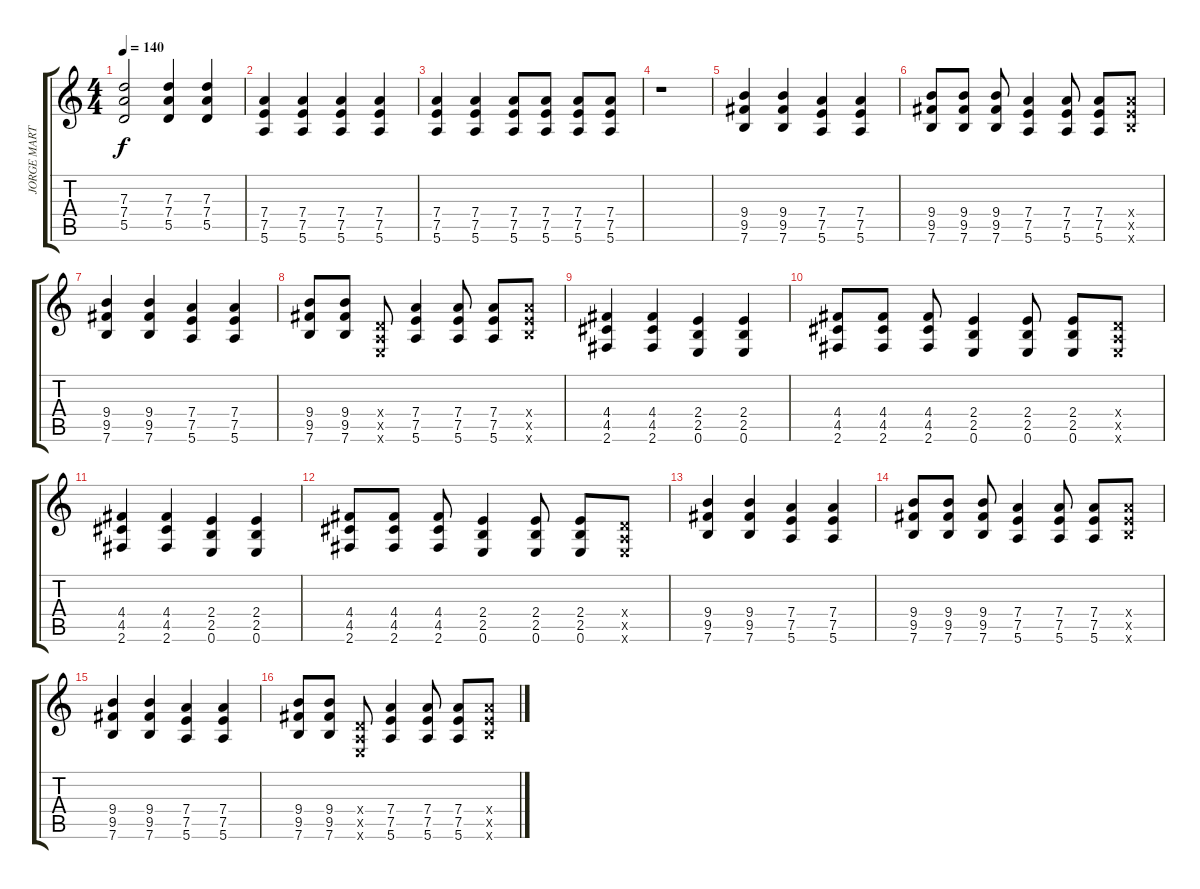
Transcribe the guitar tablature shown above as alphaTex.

\track ("JORGE MARTINEZ" "JORGE MART") {instrument overdrivenguitar}
\staff {score tabs}
\tuning (E4 B3 G3 D3 A2 E2) {hide}
\ts (4 4)
\tempo 140
\clef g2
\ks c
(7.3 7.4 5.5).2{dy f} (7.3 7.4 5.5).4 (7.3 7.4 5.5).4 |
(7.4 7.5 5.6).4 (7.4 7.5 5.6).4 (7.4 7.5 5.6).4 (7.4 7.5 5.6).4 |
(7.4 7.5 5.6).4 (7.4 7.5 5.6).4 (7.4 7.5 5.6).8 (7.4 7.5 5.6).8 (7.4 7.5 5.6).8 (7.4 7.5 5.6).8 |
r.1 |
(9.4 9.5 7.6).4 (9.4 9.5 7.6).4 (7.4 7.5 5.6).4 (7.4 7.5 5.6).4 |
(9.4 9.5 7.6).8 (9.4 9.5 7.6).8 (9.4 9.5 7.6).8 (7.4 7.5 5.6).4 (7.4 7.5 5.6).8 (7.4 7.5 5.6).8 (7.4{x} 7.5{x} 7.6{x}).8 |
(9.4 9.5 7.6).4 (9.4 9.5 7.6).4 (7.4 7.5 5.6).4 (7.4 7.5 5.6).4 |
(9.4 9.5 7.6).8 (9.4 9.5 7.6).8 (0.4{x} 0.5{x} 0.6{x}).8 (7.4 7.5 5.6).4 (7.4 7.5 5.6).8 (7.4 7.5 5.6).8 (7.4{x} 7.5{x} 7.6{x}).8 |
(4.4 4.5 2.6).4 (4.4 4.5 2.6).4 (2.4 2.5 0.6).4 (2.4 2.5 0.6).4 |
(4.4 4.5 2.6).8 (4.4 4.5 2.6).8 (4.4 4.5 2.6).8 (2.4 2.5 0.6).4 (2.4 2.5 0.6).8 (2.4 2.5 0.6).8 (0.4{x} 0.5{x} 0.6{x}).8 |
(4.4 4.5 2.6).4 (4.4 4.5 2.6).4 (2.4 2.5 0.6).4 (2.4 2.5 0.6).4 |
(4.4 4.5 2.6).8 (4.4 4.5 2.6).8 (4.4 4.5 2.6).8 (2.4 2.5 0.6).4 (2.4 2.5 0.6).8 (2.4 2.5 0.6).8 (0.4{x} 0.5{x} 0.6{x}).8 |
(9.4 9.5 7.6).4 (9.4 9.5 7.6).4 (7.4 7.5 5.6).4 (7.4 7.5 5.6).4 |
(9.4 9.5 7.6).8 (9.4 9.5 7.6).8 (9.4 9.5 7.6).8 (7.4 7.5 5.6).4 (7.4 7.5 5.6).8 (7.4 7.5 5.6).8 (7.4{x} 7.5{x} 7.6{x}).8 |
(9.4 9.5 7.6).4 (9.4 9.5 7.6).4 (7.4 7.5 5.6).4 (7.4 7.5 5.6).4 |
(9.4 9.5 7.6).8 (9.4 9.5 7.6).8 (0.4{x} 0.5{x} 0.6{x}).8 (7.4 7.5 5.6).4 (7.4 7.5 5.6).8 (7.4 7.5 5.6).8 (7.4{x} 7.5{x} 7.6{x}).8
